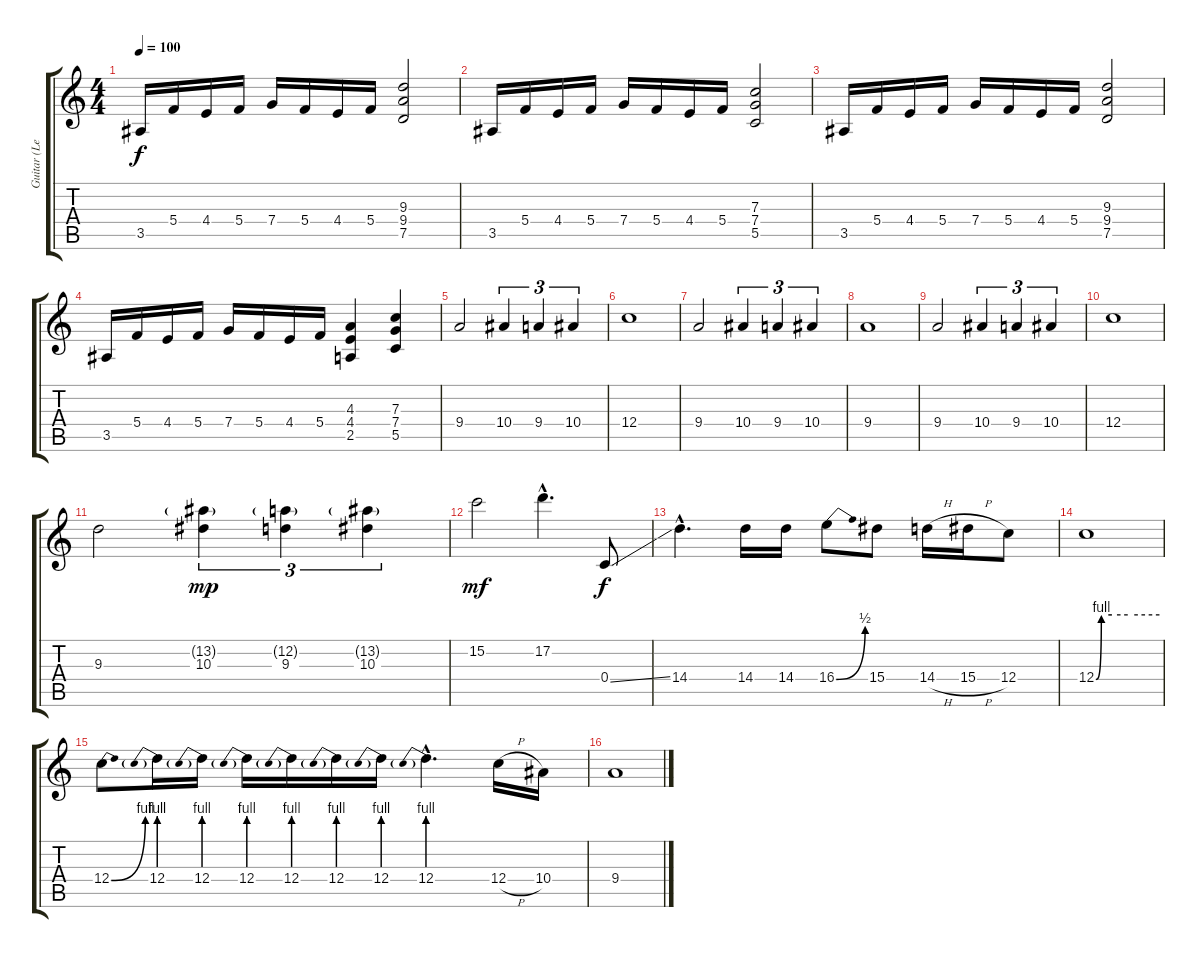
\track ("Guitar (Lead)" "Guitar (Le") {instrument distortionguitar}
\staff {score tabs}
\tuning (D4 A3 F3 C3 G2 D2) {hide}
\ts (4 4)
\tempo 100
\clef g2
\ks c
3.5.16{dy f} 5.4.16 4.4.16 5.4.16 7.4.16 5.4.16 4.4.16 5.4.16 (9.3 9.4 7.5).2 |
3.5.16 5.4.16 4.4.16 5.4.16 7.4.16 5.4.16 4.4.16 5.4.16 (7.3 7.4 5.5).2 |
3.5.16 5.4.16 4.4.16 5.4.16 7.4.16 5.4.16 4.4.16 5.4.16 (9.3 9.4 7.5).2 |
3.5.16 5.4.16 4.4.16 5.4.16 7.4.16 5.4.16 4.4.16 5.4.16 (4.3 4.4 2.5).4 (7.3 7.4 5.5).4 |
9.4.2 10.4.4{tu (3 2)} 9.4.4{tu (3 2)} 10.4.4{tu (3 2)} |
12.4.1 |
9.4.2 10.4.4{tu (3 2)} 9.4.4{tu (3 2)} 10.4.4{tu (3 2)} |
9.4.1 |
9.4.2 10.4.4{tu (3 2)} 9.4.4{tu (3 2)} 10.4.4{tu (3 2)} |
12.4.1 |
9.3.2 (13.2{g} 10.3).4{tu (3 2) dy mp} (12.2{g} 9.3).4{tu (3 2)} (13.2{g} 10.3).4{tu (3 2)} |
15.2.2{dy mf} 17.2{hac}.4{d} 0.4{ss}.8{dy f} |
14.4{hac}.4{d} 14.4.16 14.4.16 16.4{be (bend 0 0 60 2)}.8 15.4.8 14.4{h}.16 15.4{h}.16 12.4.8 |
12.4{be (custom 0 0 5 4 15 4 30 4 60 4)}.1 |
12.4{be (bend 0 0 60 4)}.8 12.4{be (prebend 0 4 60 4)}.16 12.4{be (prebend 0 4 60 4)}.16 12.4{be (prebend 0 4 60 4)}.16 12.4{be (prebend 0 4 60 4)}.16 12.4{be (prebend 0 4 60 4)}.16 12.4{be (prebend 0 4 60 4)}.16 12.4{be (prebend 0 4 60 4) hac}.4{d} 12.4{h}.16 10.4.16 |
9.4.1
